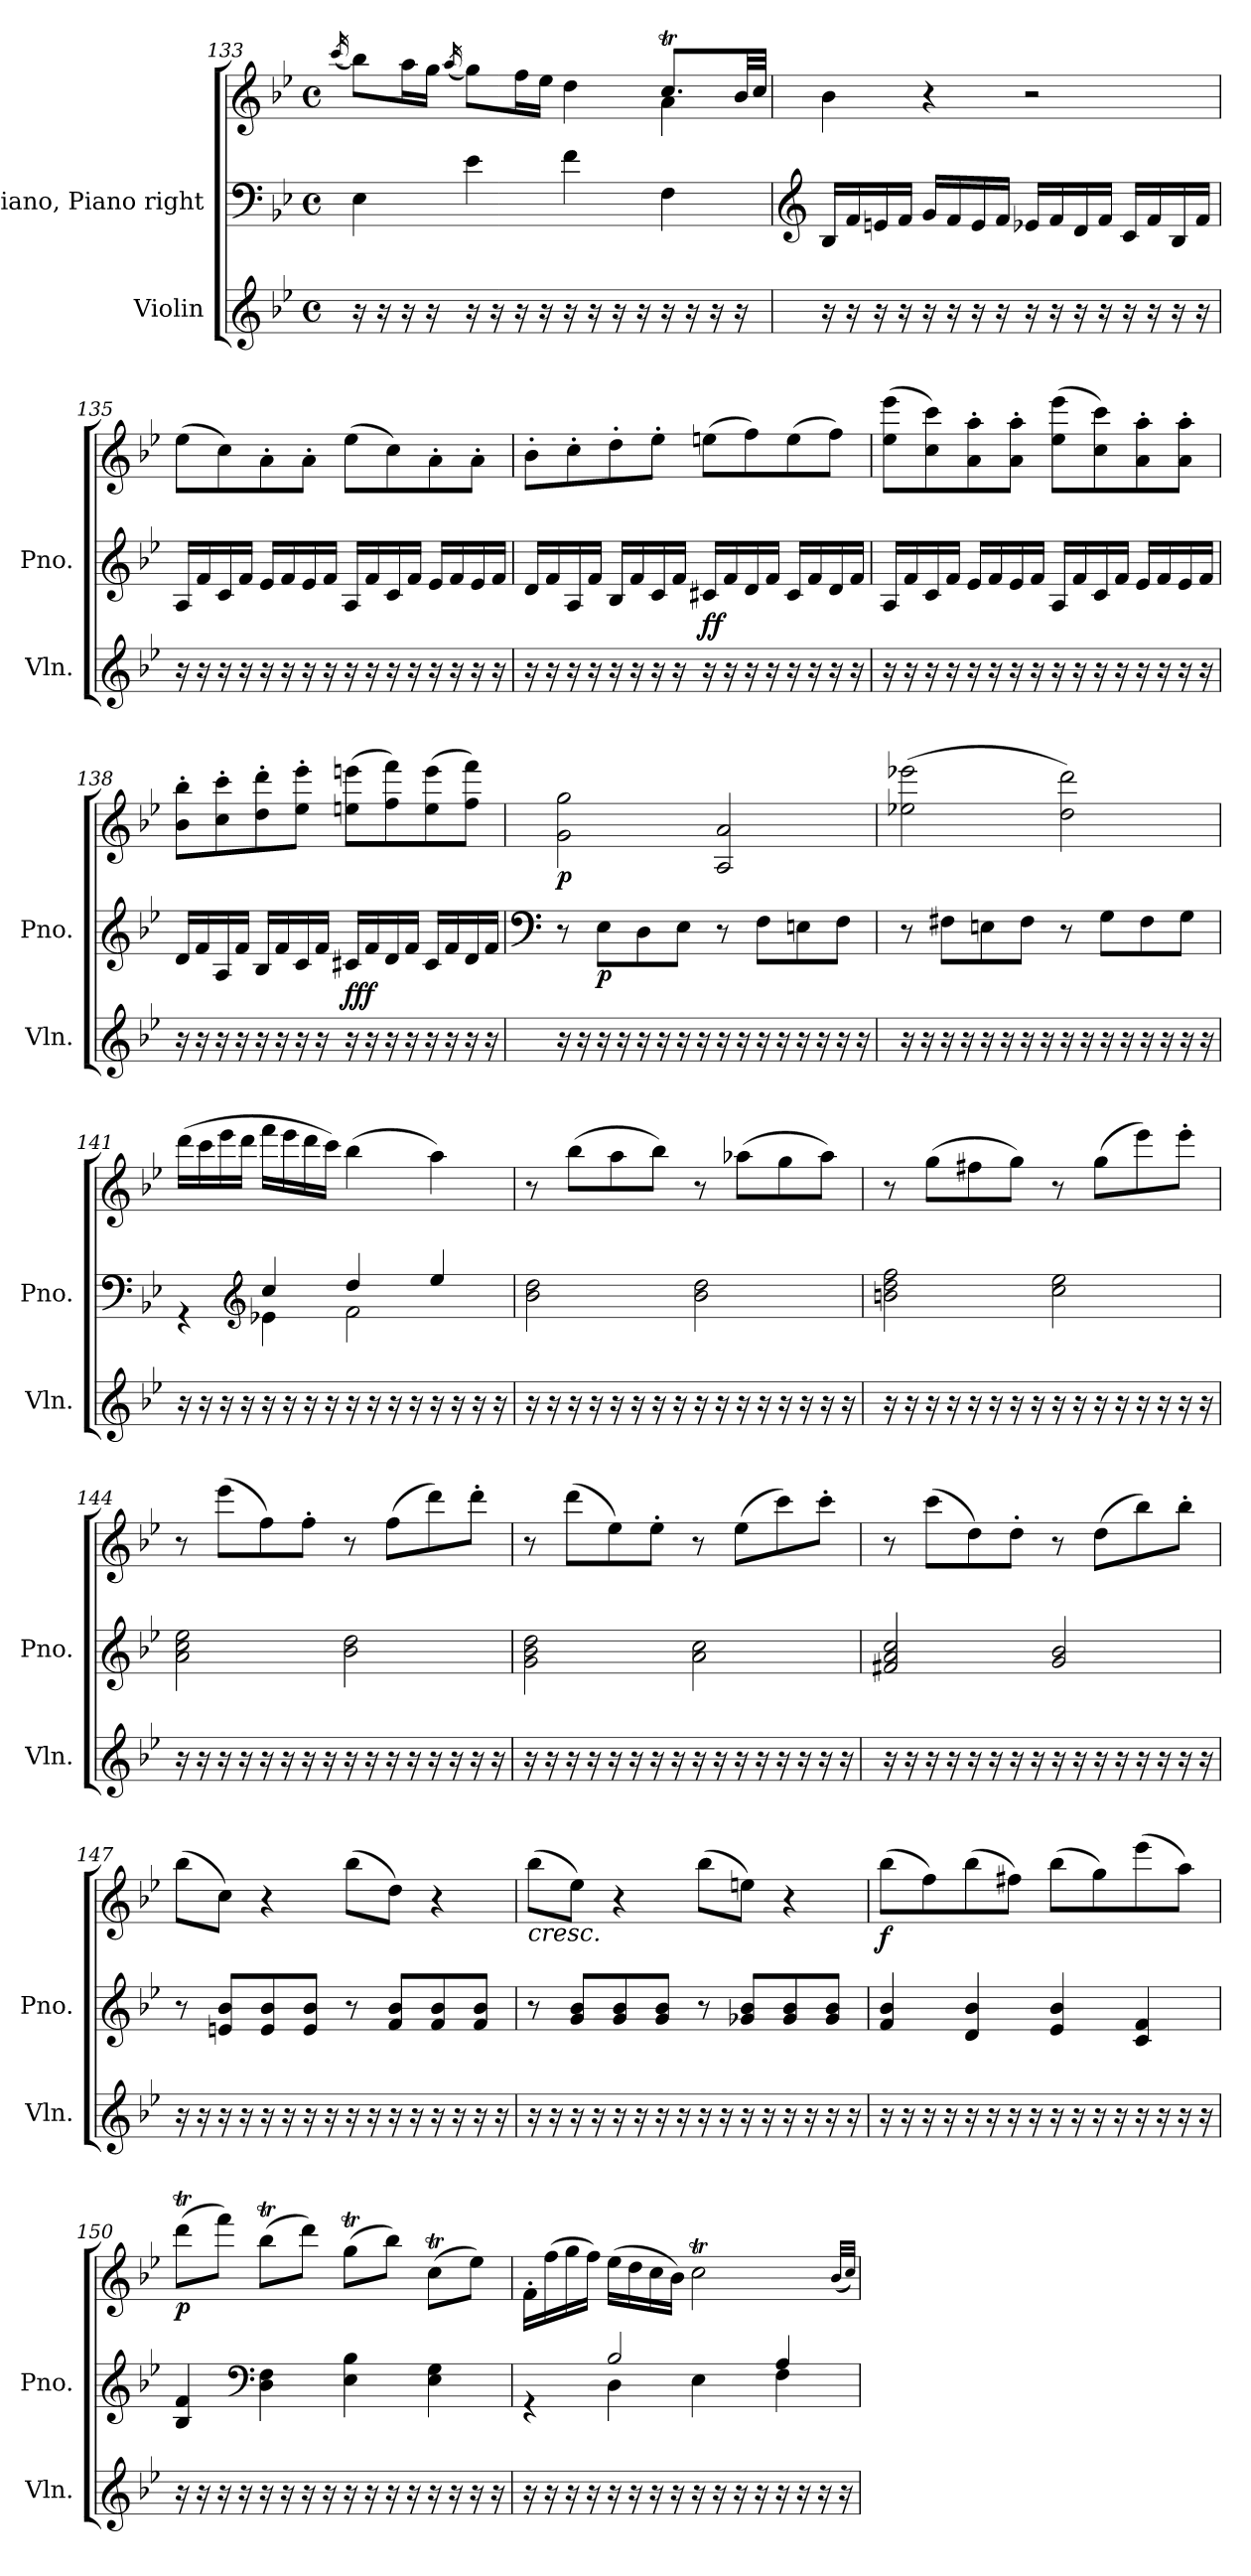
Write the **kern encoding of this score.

**kern	**kern	**kern	**dynam
*part2	*part1	*part1	*part1
*staff3	*staff2	*staff1	*staff1/2
*I"Violin	*I"Piano, Piano right	*	*
*I'Vln.	*I'Pno.	*	*
!!LO:PB:g=z
*clefG2	*clefF4	*clefG2	*
*k[b-e-]	*k[b-e-]	*k[b-e-]	*
*M4/4	*M4/4	*M4/4	*
*met(c)	*met(c)	*met(c)	*
=133	=133	=133	=133
.	.	(<16qccc/	.
*	*	*^	*
16r	4E-\	8bb-\L)	2.ryy	.
16r	.	.	.	.
16r	.	16aa\L	.	.
16r	.	16gg\JJ	.	.
.	.	(<16qaa/	.	.
16r	4e-\	8gg\L)	.	.
16r	.	.	.	.
16r	.	16ff\L	.	.
16r	.	16ee-\JJ	.	.
16r	4f\	4dd\	.	.
16r	.	.	.	.
16r	.	.	.	.
16r	.	.	.	.
16r	4F\	8.ccT/L	4a\	.
16r	.	.	.	.
16r	.	.	.	.
16r	.	32b-/LL	.	.
.	.	32cc/JJJ	.	.
*	*	*v	*v	*
=134	=134	=134	=134
*	*clefG2	*	*
16r	16B-/LL	4b-\	.
16r	16f/	.	.
16r	16en/	.	.
16r	16f/JJ	.	.
16r	16g/LL	4r	.
16r	16f/	.	.
16r	16e/	.	.
16r	16f/JJ	.	.
16r	16e-X/LL	2r	.
16r	16f/	.	.
16r	16d/	.	.
16r	16f/JJ	.	.
16r	16c/LL	.	.
16r	16f/	.	.
16r	16B-/	.	.
16r	16f/JJ	.	.
!!LO:LB:g=z
=135	=135	=135	=135
!	!	!	!LO:DY:b=2
!	!	!	!LO:DY:n=1:b
16r	16A/LL	(>8ee-\L	fp fp
16r	16f/	.	.
16r	16c/	8cc\)	.
16r	16f/JJ	.	.
16r	16e-/LL	8a'\	.
16r	16f/	.	.
16r	16e-/	8a'\J	.
16r	16f/JJ	.	.
!	!	!	!LO:DY:n=2:b=2
!	!	!	!LO:DY:n=3:b
16r	16A/LL	(>8ee-\L	fp fp
16r	16f/	.	.
16r	16c/	8cc\)	.
16r	16f/JJ	.	.
16r	16e-/LL	8a'\	.
16r	16f/	.	.
16r	16e-/	8a'\J	.
16r	16f/JJ	.	.
=136	=136	=136	=136
16r	16d/LL	8b-'\L	.
16r	16f/	.	.
16r	16A/	8cc'\	.
16r	16f/JJ	.	.
16r	16B-/LL	8dd'\	.
16r	16f/	.	.
16r	16c/	8ee-'\J	.
16r	16f/JJ	.	.
!	!	!	!LO:DY:b=2
!	!	!	!LO:DY:n=1:b
16r	16c#X/LL	(>8een\L	f f
16r	16f/	.	.
16r	16d/	8ff\)	.
16r	16f/JJ	.	.
16r	16c#/LL	(>8ee\	.
16r	16f/	.	.
16r	16d/	8ff\J)	.
16r	16f/JJ	.	.
!!LO:LB:g=z
=137	=137	=137	=137
!	!	!	!LO:DY:b=2
!	!	!	!LO:DY:n=1:b
16r	16A/LL	(>8ee-\ 8eee-\L	fp fp
16r	16f/	.	.
16r	16c/	8cc\ 8ccc\)	.
16r	16f/JJ	.	.
16r	16e-/LL	8a\' 8aa\'	.
16r	16f/	.	.
16r	16e-/	8a\' 8aa\'J	.
16r	16f/JJ	.	.
!	!	!	!LO:DY:n=2:b=2
!	!	!	!LO:DY:n=3:b
16r	16A/LL	(>8ee-\ 8eee-\L	fp fp
16r	16f/	.	.
16r	16c/	8cc\ 8ccc\)	.
16r	16f/JJ	.	.
16r	16e-/LL	8a\' 8aa\'	.
16r	16f/	.	.
16r	16e-/	8a\' 8aa\'J	.
16r	16f/JJ	.	.
=138	=138	=138	=138
16r	16d/LL	8b-\' 8bb-\'L	.
16r	16f/	.	.
16r	16A/	8cc\' 8ccc\'	.
16r	16f/JJ	.	.
16r	16B-/LL	8dd\' 8ddd\'	.
16r	16f/	.	.
16r	16c/	8ee-\' 8eee-\'J	.
16r	16f/JJ	.	.
!	!	!	!LO:DY:b=2
!	!	!	!LO:DY:n=1:b
!	!	!	!LO:DY:n=2:b
16r	16c#X/LL	(>8een\ 8eeen\L	f f f
16r	16f/	.	.
16r	16d/	8ff\ 8fff\)	.
16r	16f/JJ	.	.
16r	16c#/LL	(>8ee\ 8eee\	.
16r	16f/	.	.
16r	16d/	8ff\ 8fff\J)	.
16r	16f/JJ	.	.
!!LO:PB:g=z
=139	=139	=139	=139
*	*clefF4	*	*
!	!	!	!LO:DY:b
16r	8r	2g\ 2gg\	p
16r	.	.	.
!	!	!	!LO:DY:b=2
16r	8E-\L	.	p
16r	.	.	.
16r	8D\	.	.
16r	.	.	.
16r	8E-\J	.	.
16r	.	.	.
16r	8r	2A/ 2a/	.
16r	.	.	.
16r	8F\L	.	.
16r	.	.	.
16r	8En\	.	.
16r	.	.	.
16r	8F\J	.	.
16r	.	.	.
=140	=140	=140	=140
16r	8r	(>2ee-X\ 2eee-X\	.
16r	.	.	.
16r	8F#X\L	.	.
16r	.	.	.
16r	8En\	.	.
16r	.	.	.
16r	8F#\J	.	.
16r	.	.	.
16r	8r	2dd\ 2ddd\)	.
16r	.	.	.
16r	8G\L	.	.
16r	.	.	.
16r	8F#\	.	.
16r	.	.	.
16r	8G\J	.	.
16r	.	.	.
!!LO:LB:g=z
=141	=141	=141	=141
*	*^	*	*
16r	4rGG	4ryy	(>16ddd\LL	.
16r	.	.	16ccc\	.
16r	.	.	16eee-\	.
16r	.	.	16ddd\JJ	.
*	*clefG2	*	*	*
16r	4cc/	4e-X\	16fff\LL	.
16r	.	.	16eee-\	.
16r	.	.	16ddd\	.
16r	.	.	16ccc\JJ)	.
16r	4dd/	2f\	(>4bb-\	.
16r	.	.	.	.
16r	.	.	.	.
16r	.	.	.	.
16r	4ee-/	.	4aa\)	.
16r	.	.	.	.
16r	.	.	.	.
16r	.	.	.	.
*	*v	*v	*	*
=142	=142	=142	=142
16r	2b-\ 2dd\	8r	.
16r	.	.	.
16r	.	(>8bb-\L	.
16r	.	.	.
16r	.	8aa\	.
16r	.	.	.
16r	.	8bb-\J)	.
16r	.	.	.
16r	2b-\ 2dd\	8r	.
16r	.	.	.
16r	.	(>8aa-X\L	.
16r	.	.	.
16r	.	8gg\	.
16r	.	.	.
16r	.	8aa-\J)	.
16r	.	.	.
!!LO:LB:g=z
=143	=143	=143	=143
16r	2bn\ 2dd\ 2ff\	8r	.
16r	.	.	.
16r	.	(>8gg\L	.
16r	.	.	.
16r	.	8ff#X\	.
16r	.	.	.
16r	.	8gg\J)	.
16r	.	.	.
16r	2cc\ 2ee-\	8r	.
16r	.	.	.
16r	.	(>8gg\L	.
16r	.	.	.
16r	.	8eee-\)	.
16r	.	.	.
16r	.	8eee-'\J	.
16r	.	.	.
=144	=144	=144	=144
16r	2a\ 2cc\ 2ee-\	8r	.
16r	.	.	.
16r	.	(>8eee-\L	.
16r	.	.	.
16r	.	8ff\)	.
16r	.	.	.
16r	.	8ff'\J	.
16r	.	.	.
16r	2b-\ 2dd\	8r	.
16r	.	.	.
16r	.	(>8ff\L	.
16r	.	.	.
16r	.	8ddd\)	.
16r	.	.	.
16r	.	8ddd'\J	.
16r	.	.	.
!!LO:PB:g=z
=145	=145	=145	=145
16r	2g\ 2b-\ 2dd\	8r	.
16r	.	.	.
16r	.	(>8ddd\L	.
16r	.	.	.
16r	.	8ee-\)	.
16r	.	.	.
16r	.	8ee-'\J	.
16r	.	.	.
16r	2a\ 2cc\	8r	.
16r	.	.	.
16r	.	(>8ee-\L	.
16r	.	.	.
16r	.	8ccc\)	.
16r	.	.	.
16r	.	8ccc'\J	.
16r	.	.	.
=146	=146	=146	=146
16r	2f#X/ 2a/ 2cc/	8r	.
16r	.	.	.
16r	.	(>8ccc\L	.
16r	.	.	.
16r	.	8dd\)	.
16r	.	.	.
16r	.	8dd'\J	.
16r	.	.	.
16r	2g/ 2b-/	8r	.
16r	.	.	.
16r	.	(>8dd\L	.
16r	.	.	.
16r	.	8bb-\)	.
16r	.	.	.
16r	.	8bb-'\J	.
16r	.	.	.
!!LO:LB:g=z
=147	=147	=147	=147
16r	8r	(>8bb-\L	.
16r	.	.	.
16r	8en/ 8b-/L	8cc\J)	.
16r	.	.	.
16r	8e/ 8b-/	4r	.
16r	.	.	.
16r	8e/ 8b-/J	.	.
16r	.	.	.
16r	8r	(>8bb-\L	.
16r	.	.	.
16r	8f/ 8b-/L	8dd\J)	.
16r	.	.	.
16r	8f/ 8b-/	4r	.
16r	.	.	.
16r	8f/ 8b-/J	.	.
16r	.	.	.
=148	=148	=148	=148
!	!	!LO:TX:b:i:t=cresc.	!
16r	8r	(>8bb-\L	.
16r	.	.	.
16r	8g/ 8b-/L	8ee-\J)	.
16r	.	.	.
16r	8g/ 8b-/	4r	.
16r	.	.	.
16r	8g/ 8b-/J	.	.
16r	.	.	.
16r	8r	(>8bb-\L	.
16r	.	.	.
16r	8g-X/ 8b-/L	8een\J)	.
16r	.	.	.
16r	8g-/ 8b-/	4r	.
16r	.	.	.
16r	8g-/ 8b-/J	.	.
16r	.	.	.
!!LO:LB:g=z
=149	=149	=149	=149
!	!	!	!LO:DY:b
16r	4f/ 4b-/	(>8bb-\L	f
16r	.	.	.
16r	.	8ff\)	.
16r	.	.	.
16r	4d/ 4b-/	(>8bb-\	.
16r	.	.	.
16r	.	8ff#X\J)	.
16r	.	.	.
16r	4e-/ 4b-/	(>8bb-\L	.
16r	.	.	.
16r	.	8gg\)	.
16r	.	.	.
16r	4c/ 4f/	(>8eee-\	.
16r	.	.	.
16r	.	8aa\J)	.
16r	.	.	.
=150	=150	=150	=150
!	!	!	!LO:DY:b
16r	4B-/ 4f/	(>8dddt\L	p
16r	.	.	.
16r	.	8fff\J)	.
16r	.	.	.
*	*clefF4	*	*
16r	4D\ 4F\	(>8bb-T\L	.
16r	.	.	.
16r	.	8ddd\J)	.
16r	.	.	.
16r	4E-\ 4B-\	(>8ggT\L	.
16r	.	.	.
16r	.	8bb-\J)	.
16r	.	.	.
16r	4E-\ 4G\	(>8ccT\L	.
16r	.	.	.
16r	.	8ee-\J)	.
16r	.	.	.
!!LO:PB:g=z
=151	=151	=151	=151
*	*^	*	*
16r	4rGG	4ryy	16f'\LL	.
16r	.	.	(>16ff\	.
16r	.	.	16gg\	.
16r	.	.	16ff\JJ)	.
16r	2B-/	4D\	(>16ee-\LL	.
16r	.	.	16dd\	.
16r	.	.	16cc\	.
16r	.	.	16b-\JJ)	.
16r	.	4E-\	2ccT\	.
16r	.	.	.	.
16r	.	.	.	.
16r	.	.	.	.
16r	4A/	4F\	.	.
16r	.	.	.	.
16r	.	.	.	.
16r	.	.	.	.
*	*v	*v	*	*
.	.	(<32qb-/LLL	.
.	.	32qcc/JJJ)	.
=	=	=	=
*-	*-	*-	*-
